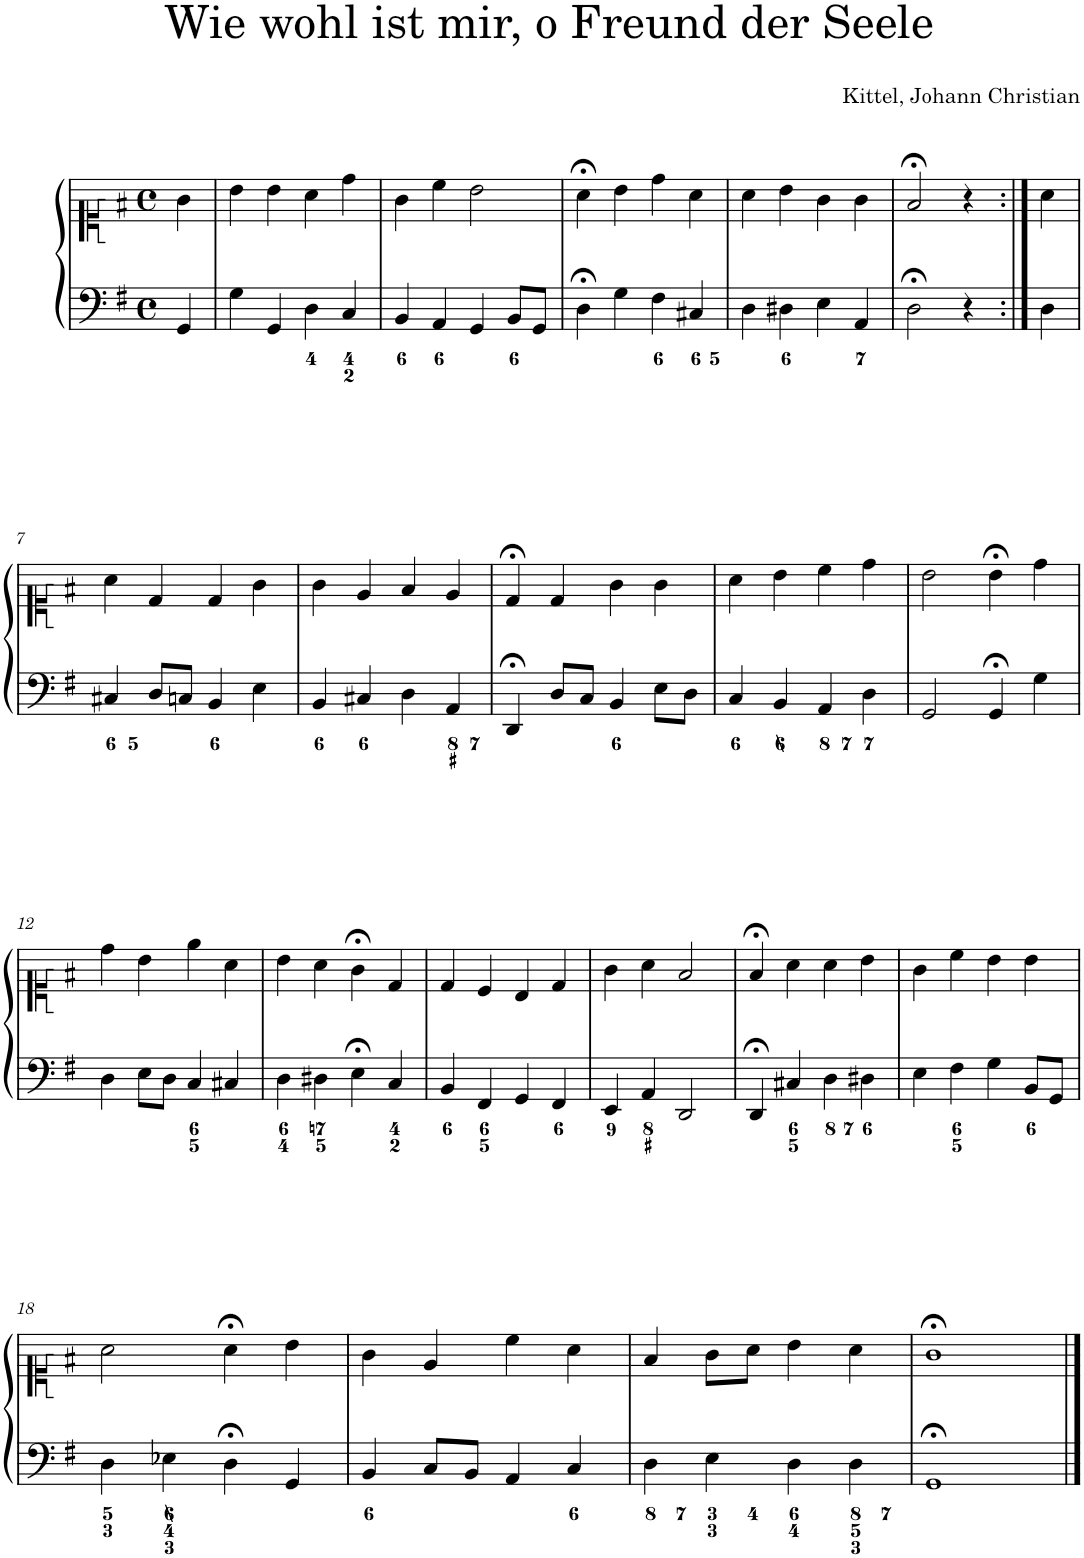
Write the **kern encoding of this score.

**kern	**kern
*part1	*part1
*staff2	*staff1
*I"Piano	*
*I'Pno.	*
*clefF4	*clefC1
*k[f#]	*k[f#]
*M4/4	*M4/4
*met(c)	*met(c)
=	=
4GG/	4g\
=1	=1
4G\	4b\
4GG/	4b\
4D\	4a\
4C/	4dd\
=2	=2
4BB/	4g\
4AA/	4cc\
4GG/	2b\
8BB/L	.
8GG/J	.
=3	=3
4D;<\	4a;<\
4G\	4b\
4F#\	4dd\
4C#X/	4a\
=4	=4
4D\	4a\
4D#X\	4b\
4E\	4g\
4AA/	4g\
=5	=5
2D;<\	2f#;</
4r	4r
=6:|!	=6:|!
4D\	4a\
!!LO:LB:g=z
=7	=7
4C#X/	4a\
8D/L	4d/
8Cn/J	.
4BB/	4d/
4E\	4g\
=8	=8
4BB/	4g\
4C#X/	4e/
4D\	4f#/
4AA/	4e/
=9	=9
4DD;</	4d;</
8D/L	4d/
8C/J	.
4BB/	4g\
8E\L	4g\
8D\J	.
=10	=10
4C/	4a\
4BB/	4b\
4AA/	4cc\
4D\	4dd\
=11	=11
2GG/	2b\
4GG;</	4b;<\
4G\	4dd\
!!LO:LB:g=z
=12	=12
4D\	4dd\
8E\L	4b\
8D\J	.
4C/	4ee\
4C#X/	4a\
=13	=13
4D\	4b\
4D#X\	4a\
4E;<\	4g;<\
4C/	4d/
=14	=14
4BB/	4d/
4FF#/	4c/
4GG/	4B/
4FF#/	4d/
=15	=15
4EE/	4g\
4AA/	4a\
2DD/	2f#/
=16	=16
4DD;</	4f#;</
4C#X/	4a\
4D\	4a\
4D#X\	4b\
=17	=17
4E\	4g\
4F#\	4cc\
4G\	4b\
8BB/L	4b\
8GG/J	.
!!LO:LB:g=z
=18	=18
4D\	2a\
4E-X\	.
4D;<\	4a;<\
4GG/	4b\
=19	=19
4BB/	4g\
8C/L	4e/
8BB/J	.
4AA/	4cc\
4C/	4a\
=20	=20
4D\	4f#/
4E\	8g\L
.	8a\J
4D\	4b\
4D\	4a\
=21	=21
1GG;<	1g;<
==	==
*-	*-
